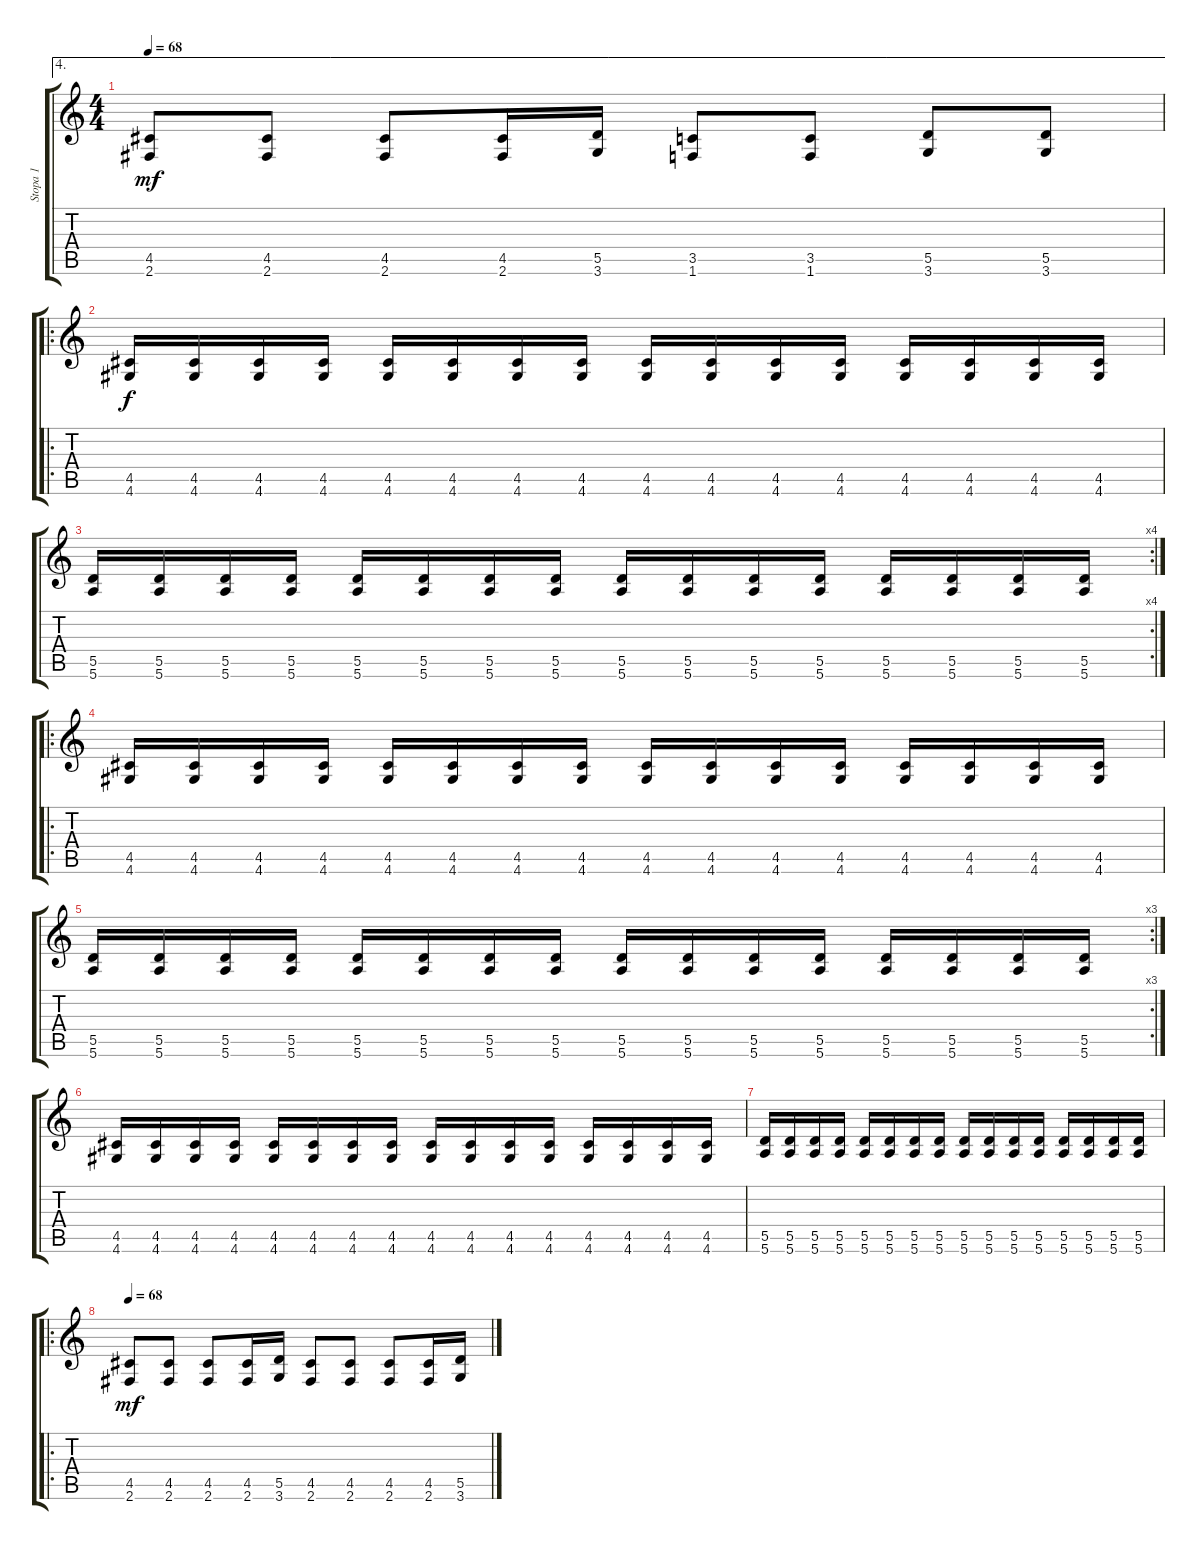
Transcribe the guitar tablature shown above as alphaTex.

\track ("Stopa 1" "Stopa 1") {instrument distortionguitar}
\staff {score tabs}
\tuning (E4 B3 G3 D3 A2 E2) {hide}
\ae 4
\ts (4 4)
\tempo 68
\clef g2
\ks c
(4.5 2.6).8{dy mf} (4.5 2.6).8 (4.5 2.6).8 (4.5 2.6).16 (5.5 3.6).16 (3.5 1.6).8 (3.5 1.6).8 (5.5 3.6).8 (5.5 3.6).8 |
\ro
(4.5 4.6).16{dy f} (4.5 4.6).16 (4.5 4.6).16 (4.5 4.6).16 (4.5 4.6).16 (4.5 4.6).16 (4.5 4.6).16 (4.5 4.6).16 (4.5 4.6).16 (4.5 4.6).16 (4.5 4.6).16 (4.5 4.6).16 (4.5 4.6).16 (4.5 4.6).16 (4.5 4.6).16 (4.5 4.6).16 |
\rc 4
(5.5 5.6).16 (5.5 5.6).16 (5.5 5.6).16 (5.5 5.6).16 (5.5 5.6).16 (5.5 5.6).16 (5.5 5.6).16 (5.5 5.6).16 (5.5 5.6).16 (5.5 5.6).16 (5.5 5.6).16 (5.5 5.6).16 (5.5 5.6).16 (5.5 5.6).16 (5.5 5.6).16 (5.5 5.6).16 |
\ro
(4.5 4.6).16 (4.5 4.6).16 (4.5 4.6).16 (4.5 4.6).16 (4.5 4.6).16 (4.5 4.6).16 (4.5 4.6).16 (4.5 4.6).16 (4.5 4.6).16 (4.5 4.6).16 (4.5 4.6).16 (4.5 4.6).16 (4.5 4.6).16 (4.5 4.6).16 (4.5 4.6).16 (4.5 4.6).16 |
\rc 3
(5.5 5.6).16 (5.5 5.6).16 (5.5 5.6).16 (5.5 5.6).16 (5.5 5.6).16 (5.5 5.6).16 (5.5 5.6).16 (5.5 5.6).16 (5.5 5.6).16 (5.5 5.6).16 (5.5 5.6).16 (5.5 5.6).16 (5.5 5.6).16 (5.5 5.6).16 (5.5 5.6).16 (5.5 5.6).16 |
(4.5 4.6).16 (4.5 4.6).16 (4.5 4.6).16 (4.5 4.6).16 (4.5 4.6).16 (4.5 4.6).16 (4.5 4.6).16 (4.5 4.6).16 (4.5 4.6).16 (4.5 4.6).16 (4.5 4.6).16 (4.5 4.6).16 (4.5 4.6).16 (4.5 4.6).16 (4.5 4.6).16 (4.5 4.6).16 |
(5.5 5.6).16 (5.5 5.6).16 (5.5 5.6).16 (5.5 5.6).16 (5.5 5.6).16 (5.5 5.6).16 (5.5 5.6).16 (5.5 5.6).16 (5.5 5.6).16 (5.5 5.6).16 (5.5 5.6).16 (5.5 5.6).16 (5.5 5.6).16 (5.5 5.6).16 (5.5 5.6).16 (5.5 5.6).16 |
\ro
\tempo 68
(4.5 2.6).8{dy mf} (4.5 2.6).8 (4.5 2.6).8 (4.5 2.6).16 (5.5 3.6).16 (4.5 2.6).8 (4.5 2.6).8 (4.5 2.6).8 (4.5 2.6).16 (5.5 3.6).16
